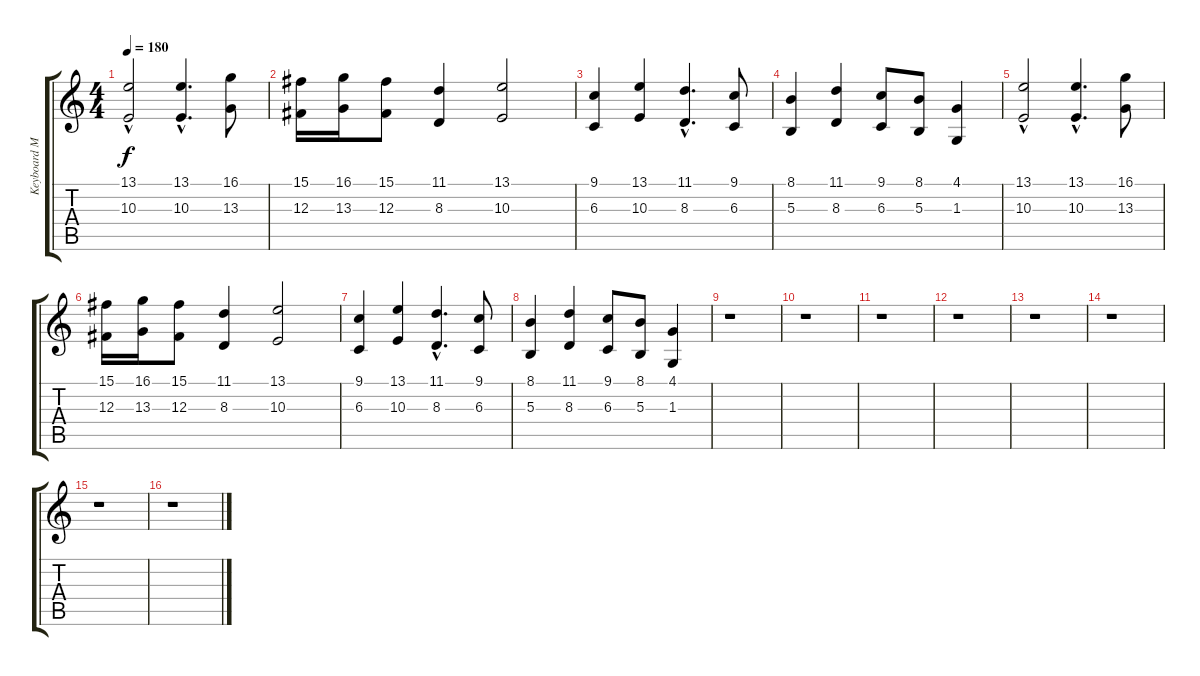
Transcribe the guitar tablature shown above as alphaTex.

\track ("Keyboard Melodies" "Keyboard M") {instrument stringensemble1}
\staff {score tabs}
\tuning (Eb4 Bb3 Gb3 Db3 Ab2 Eb2) {hide}
\ts (4 4)
\tempo 180
\clef g2
\ks c
(13.1{hac} 10.3{hac}).2{dy f} (13.1{hac} 10.3{hac}).4{d} (16.1 13.3).8 |
(15.1 12.3).16 (16.1 13.3).16 (15.1 12.3).8 (11.1 8.3).4 (13.1 10.3).2 |
(9.1 6.3).4 (13.1 10.3).4 (11.1{hac} 8.3{hac}).4{d} (9.1 6.3).8 |
(8.1 5.3).4 (11.1 8.3).4 (9.1 6.3).8 (8.1 5.3).8 (4.1 1.3).4 |
(13.1{hac} 10.3{hac}).2 (13.1{hac} 10.3{hac}).4{d} (16.1 13.3).8 |
(15.1 12.3).16 (16.1 13.3).16 (15.1 12.3).8 (11.1 8.3).4 (13.1 10.3).2 |
(9.1 6.3).4 (13.1 10.3).4 (11.1{hac} 8.3{hac}).4{d} (9.1 6.3).8 |
(8.1 5.3).4 (11.1 8.3).4 (9.1 6.3).8 (8.1 5.3).8 (4.1 1.3).4 |
r.1 |
r.1 |
r.1 |
r.1 |
r.1 |
r.1 |
r.1 |
r.1
